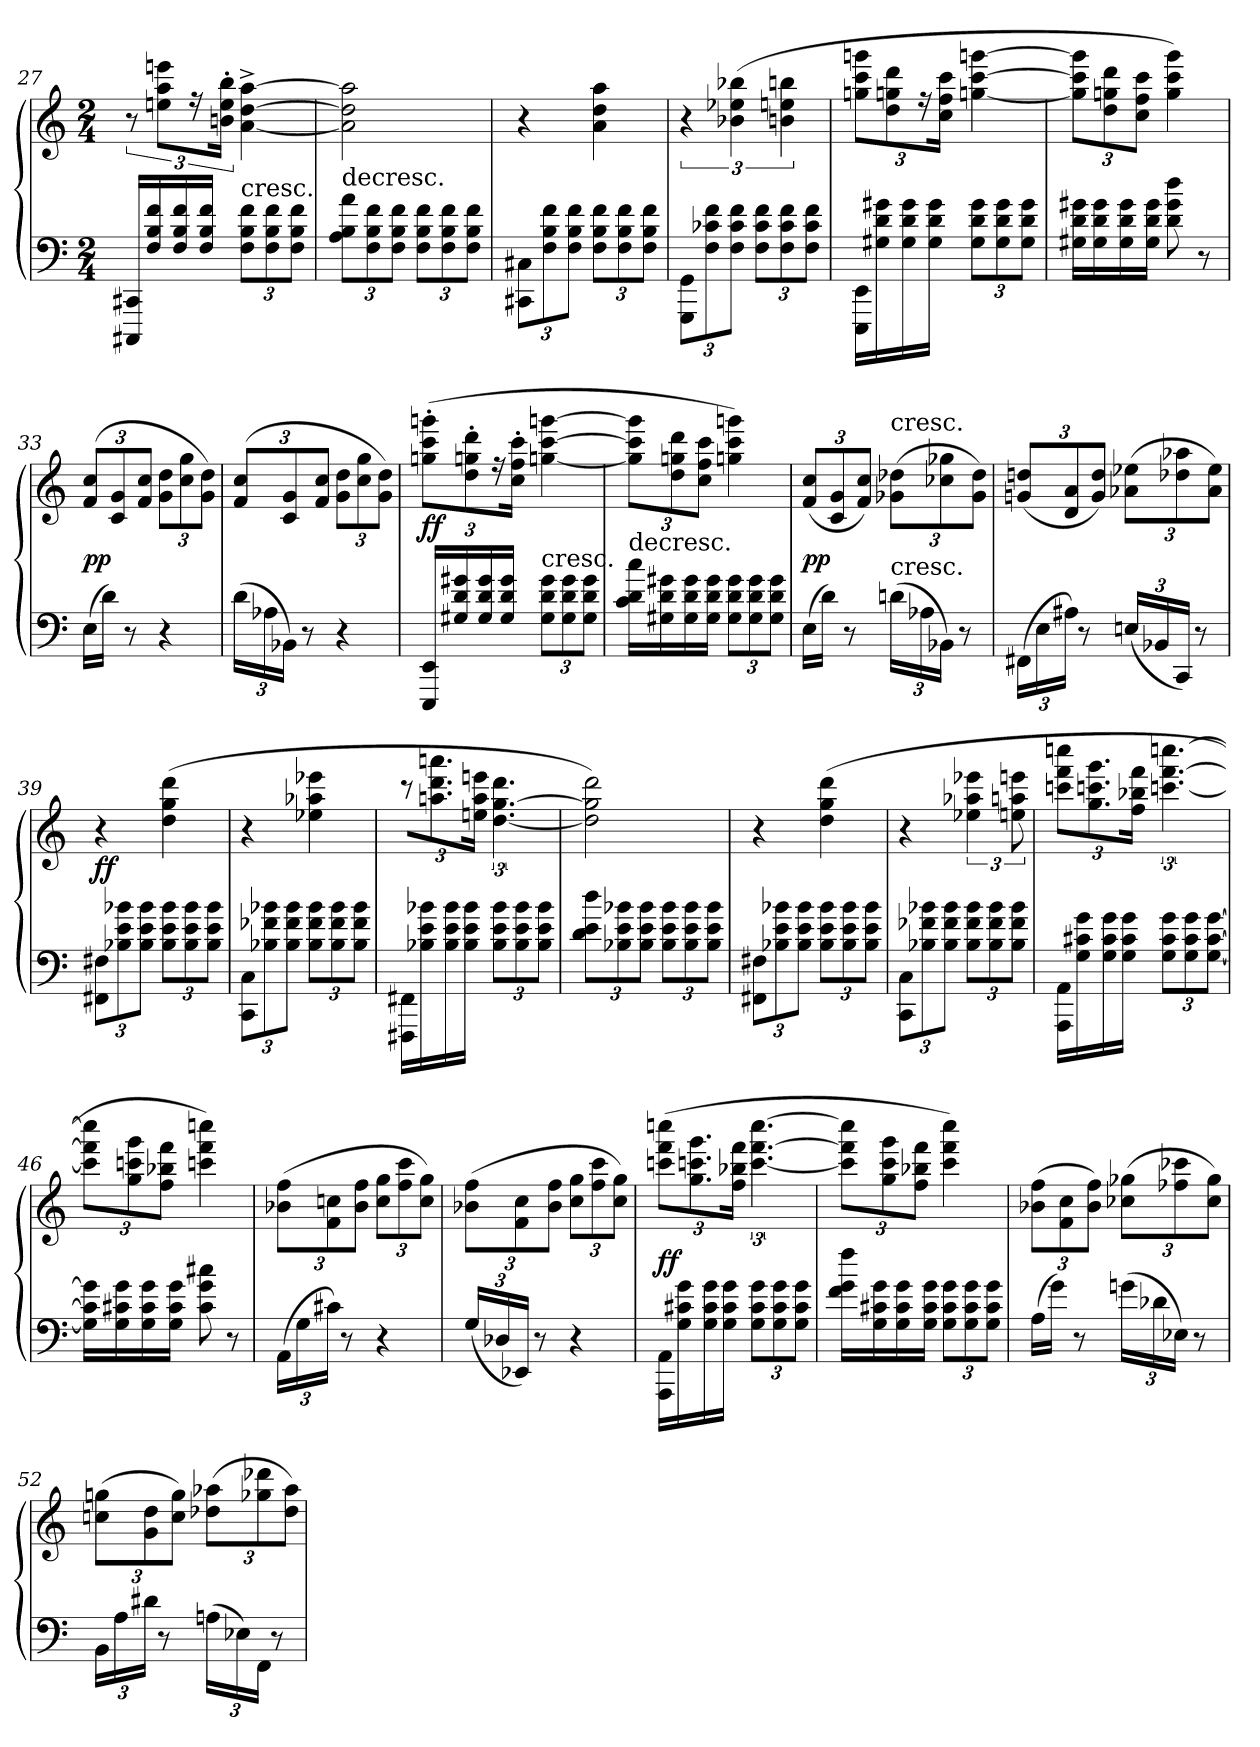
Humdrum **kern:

**kern	**kern	**dynam
*part1	*part1	*part1
*staff2	*staff1	*staff1/2
*clefF4	*clefG2	*
*k[]	*k[]	*
*M2/4	*M2/4	*
=27	=27	=27
16CCC#X/ 16CC#X/LL	12r	.
16F/ 16B/ 16f/	.	.
.	12een\ 12aa\ 12eeen\L	.
16F/ 16B/ 16f/	.	.
.	24r	.
16F/ 16B/ 16f/JJ	.	.
.	24bn'\ 24ee'\ 24bb'\Jk	.
!LO:TX:t=cresc.	!	!
12F\ 12B\ 12f\L	[4a^\ [4dd^\ [4aa^\	.
12F\ 12B\ 12f\	.	.
12F\ 12B\ 12f\J	.	.
=28	=28	=28
!LO:TX:t=decresc.	!	!
12A\ 12B\ 12a\L	2a]\ 2dd]\ 2aa]\	.
12F\ 12B\ 12f\	.	.
12F\ 12B\ 12f\J	.	.
12F\ 12B\ 12f\L	.	.
12F\ 12B\ 12f\	.	.
12F\ 12B\ 12f\J	.	.
=29	=29	=29
12CC#X\ 12C#X\L	4r	.
12F\ 12B\ 12f\	.	.
12F\ 12B\ 12f\J	.	.
12F\ 12B\ 12f\L	4a\ 4dd\ 4aa\	.
12F\ 12B\ 12f\	.	.
12F\ 12B\ 12f\J	.	.
=30	=30	=30
12GGG\ 12GG\L	6r	.
12F\ 12c-X\ 12f\	.	.
12F\ 12c-\ 12f\J	(6b-X\ 6ee-X\ 6bb-X\	.
12F\ 12c-\ 12f\L	.	.
12F\ 12c-\ 12f\	6bn\ 6een\ 6bbn\	.
12F\ 12c-\ 12f\J	.	.
=31	=31	=31
16EEE\ 16EE\LL	12ggn\ 12ccc\ 12gggn\L	.
16G#X\ 16d\ 16g#X\	.	.
.	12dd\ 12ggn\ 12ddd\	.
16G#\ 16d\ 16g#\	.	.
.	24r	.
16G#\ 16d\ 16g#\JJ	.	.
.	24cc\ 24ff\ 24ccc\Jk	.
12G#\ 12d\ 12g#\L	[4ggn\ [4ccc\ [4gggn\	.
12G#\ 12d\ 12g#\	.	.
12G#\ 12d\ 12g#\J	.	.
=32	=32	=32
16G#X\ 16d\ 16g#X\LL	12gg]\ 12ccc]\ 12ggg]\L	.
16G#\ 16d\ 16g#\	.	.
.	12dd\ 12ggn\ 12ddd\	.
16G#\ 16d\ 16g#\	.	.
.	12cc\ 12ff\ 12ccc\J	.
16G#\ 16d\ 16g#\JJ	.	.
8d\ 8g#\ 8dd\	4gg\ 4ccc\ 4ggg\)	.
8r	.	.
=33	=33	=33
(16E\LL	(12f/ 12cc/L	p p
16d\JJ)	.	.
.	12c/ 12g/	.
8r	.	.
.	12f/ 12cc/J	.
4r	12g\ 12dd\L	.
.	12cc\ 12gg\	.
.	12g\ 12dd\J)	.
=34	=34	=34
(24d\LL	(12f/ 12cc/L	.
24A-X\	.	.
24BB-X\JJ)	12c/ 12g/	.
8r	.	.
.	12f/ 12cc/J	.
4r	12g\ 12dd\L	.
.	12cc\ 12gg\	.
.	12g\ 12dd\J)	.
=35	=35	=35
16EEE/ 16EE/LL	(12ggn'\ 12ccc'\ 12gggn'\L	f f
16G#X/ 16d/ 16g#X/	.	.
.	12dd'\ 12ggn'\ 12ddd'\	.
16G#/ 16d/ 16g#/	.	.
.	24r	.
16G#/ 16d/ 16g#/JJ	.	.
.	24cc'\ 24ff'\ 24ccc'\Jk	.
!LO:TX:t=cresc.	!	!
12G#\ 12d\ 12g#\L	[4ggn\ [4ccc\ [4gggn\	.
12G#\ 12d\ 12g#\	.	.
12G#\ 12d\ 12g#\J	.	.
=36	=36	=36
!LO:TX:t=decresc.	!	!
16c\ 16d\ 16cc\LL	12gg]\ 12ccc]\ 12ggg]\L	.
16G#X\ 16d\ 16g#X\	.	.
.	12dd\ 12ggn\ 12ddd\	.
16G#\ 16d\ 16g#\	.	.
.	12cc\ 12ff\ 12ccc\J	.
16G#\ 16d\ 16g#\JJ	.	.
12G#\ 12d\ 12g#\L	4ggn\ 4ccc\ 4gggn\)	.
12G#\ 12d\ 12g#\	.	.
12G#\ 12d\ 12g#\J	.	.
=37	=37	=37
(16E\LL	(12f/ 12cc/L	p p
16d\JJ)	.	.
.	12c/ 12g/	.
8r	.	.
.	12f/ 12cc/J)	.
!	!LO:TX:t=cresc.	!
!LO:TX:t=cresc.	!	!
(24dn\LL	(12g-X\ 12dd-X\L	.
24A-X\	.	.
24BB-X\JJ)	12cc-X\ 12gg-X\	.
8r	.	.
.	12g-\ 12dd-\J)	.
=38	=38	=38
*	*MM104	*
(24FF#X\LL	(12gn/ 12ddn/L	.
24E\	.	.
24A#X\JJ)	12d/ 12a/	.
8r	.	.
.	12g/ 12dd/J)	.
*	*MM112	*
(24En/LL	(12a-X\ 12ee-X\L	.
24BB-X/	.	.
24CC/JJ)	12dd-X\ 12aa-X\	.
8r	.	.
.	12a-\ 12ee-\J)	.
=39	=39	=39
*	*MM100	*
12FF#X\ 12F#X\L	4r	f f
12B-X\ 12e\ 12b-X\	.	.
12B-\ 12e\ 12b-\J	.	.
12B-\ 12e\ 12b-\L	(4dd\ 4gg\ 4ddd\	.
12B-\ 12e\ 12b-\	.	.
12B-\ 12e\ 12b-\J	.	.
=40	=40	=40
12CC\ 12C\L	4r	.
12B-X\ 12f-X\ 12b-X\	.	.
12B-\ 12f-\ 12b-\J	.	.
12B-\ 12f-\ 12b-\L	4ee-X\ 4aa-X\ 4eee-X\	.
12B-\ 12f-\ 12b-\	.	.
12B-\ 12f-\ 12b-\J	.	.
=41	=41	=41
16FFF#X\ 16FF#X\LL	12r	.
16B-X\ 16e\ 16b-X\	.	.
.	12.aan\ 12.ddd\ 12.aaan\	.
16B-\ 16e\ 16b-\	.	.
16B-\ 16e\ 16b-\JJ	.	.
.	24een\ 24aa\ 24eeen\JJ	.
12B-\ 12e\ 12b-\L	[6.dd\ [6.gg\ 6.ddd\	.
12B-\ 12e\ 12b-\	.	.
12B-\ 12e\ 12b-\J	.	.
=42	=42	=42
12d\ 12e\ 12dd\L	2dd]\ 2gg]\ 2ddd\)	.
12B-X\ 12e\ 12b-X\	.	.
12B-\ 12e\ 12b-\J	.	.
12B-\ 12e\ 12b-\L	.	.
12B-\ 12e\ 12b-\	.	.
12B-\ 12e\ 12b-\J	.	.
=43	=43	=43
12FF#X\ 12F#X\L	4r	.
12B-X\ 12e\ 12b-X\	.	.
12B-\ 12e\ 12b-\J	.	.
12B-\ 12e\ 12b-\L	(4dd\ 4gg\ 4ddd\	.
12B-\ 12e\ 12b-\	.	.
12B-\ 12e\ 12b-\J	.	.
=44	=44	=44
12CC\ 12C\L	4r	.
12B-X\ 12f-X\ 12b-X\	.	.
12B-\ 12f-\ 12b-\J	.	.
12B-\ 12f-\ 12b-\L	6ee-X\ 6aa-X\ 6eee-X\	.
12B-\ 12f-\ 12b-\	.	.
12B-\ 12f-\ 12b-\J	12een\ 12aan\ 12eeen\	.
=45	=45	=45
16AAA\ 16AA\LL	12cccn\ 12fff\ 12ccccn\L	.
16G\ 16c#X\ 16g\	.	.
.	12.gg\ 12.cccn\ 12.ggg\	.
16G\ 16c#\ 16g\	.	.
16G\ 16c#\ 16g\JJ	.	.
.	24ff\ 24bb-X\ 24fff\JJ	.
12G\ 12c#\ 12g\L	[6.cccn\ [6.fff\ [6.ccccn\	.
12G\ 12c#\ 12g\	.	.
[12G\ [12c#\ [12g\J	.	.
=46	=46	=46
16G]\ 16c#]\ 16g]\LL	12ccc]\ 12fff]\ 12cccc]\L	.
16G\ 16c#X\ 16g\	.	.
.	12gg\ 12cccn\ 12ggg\	.
16G\ 16c#\ 16g\	.	.
.	12ff\ 12bb-X\ 12fff\J	.
16G\ 16c#\ 16g\JJ	.	.
8c#\ 8g\ 8cc#X\	4cccn\ 4fff\ 4ccccn\)	.
8r	.	.
=47	=47	=47
(24AA\LL	(12b-X\ 12ff\L	mf mf
24G\	.	.
24c#X\JJ)	12f\ 12ccn\	.
8r	.	.
.	12b-\ 12ff\J	.
4r	12cc\ 12gg\L	.
.	12ff\ 12ccc\	.
.	12cc\ 12gg\J)	.
=48	=48	=48
(24G/LL	(12b-X\ 12ff\L	.
24D-X/	.	.
24EE-X/JJ)	12f\ 12cc\	.
8r	.	.
.	12b-\ 12ff\J	.
4r	12cc\ 12gg\L	.
.	12ff\ 12ccc\	.
.	12cc\ 12gg\J)	.
=49	=49	=49
16AAA\ 16AA\LL	(12cccn\ 12fff\ 12ccccn\L	f f
16G\ 16c#X\ 16g\	.	.
.	12.gg\ 12.cccn\ 12.ggg\	.
16G\ 16c#\ 16g\	.	.
16G\ 16c#\ 16g\JJ	.	.
.	24ff\ 24bb-X\ 24fff\JJ	.
12G\ 12c#\ 12g\L	[6.ccc\ [6.fff\ [6.cccc\	.
12G\ 12c#\ 12g\	.	.
12G\ 12c#\ 12g\J	.	.
=50	=50	=50
16f\ 16g\ 16ff\LL	12ccc]\ 12fff]\ 12cccc]\L	.
16G\ 16c#X\ 16g\	.	.
.	12gg\ 12ccc\ 12ggg\	.
16G\ 16c#\ 16g\	.	.
.	12ff\ 12bb-X\ 12fff\J	.
16G\ 16c#\ 16g\JJ	.	.
12G\ 12c#\ 12g\L	4ccc\ 4fff\ 4cccc\)	.
12G\ 12c#\ 12g\	.	.
12G\ 12c#\ 12g\J	.	.
=51	=51	=51
(16A\LL	(12b-X\ 12ff\L	.
16g\JJ)	.	.
.	12f\ 12cc\	.
8r	.	.
.	12b-\ 12ff\J)	.
(24gn\LL	(12cc-X\ 12gg-X\L	.
24d-X\	.	.
24E-X\JJ)	12ff-X\ 12ccc-X\	.
8r	.	.
.	12cc-\ 12gg-\J)	.
=52	=52	=52
24BB\LL	(12ccn\ 12ggn\L	.
24A\	.	.
24d#X\JJ	12g\ 12dd\	.
8r	.	.
.	12cc\ 12gg\J)	.
(24An\LL	(12dd-X\ 12aa-X\L	.
24E-X\)	.	.
24FF\JJ	12gg-X\ 12ddd-X\	.
8r	.	.
.	12dd-\ 12aa-\J)	.
=	=	=
*-	*-	*-
